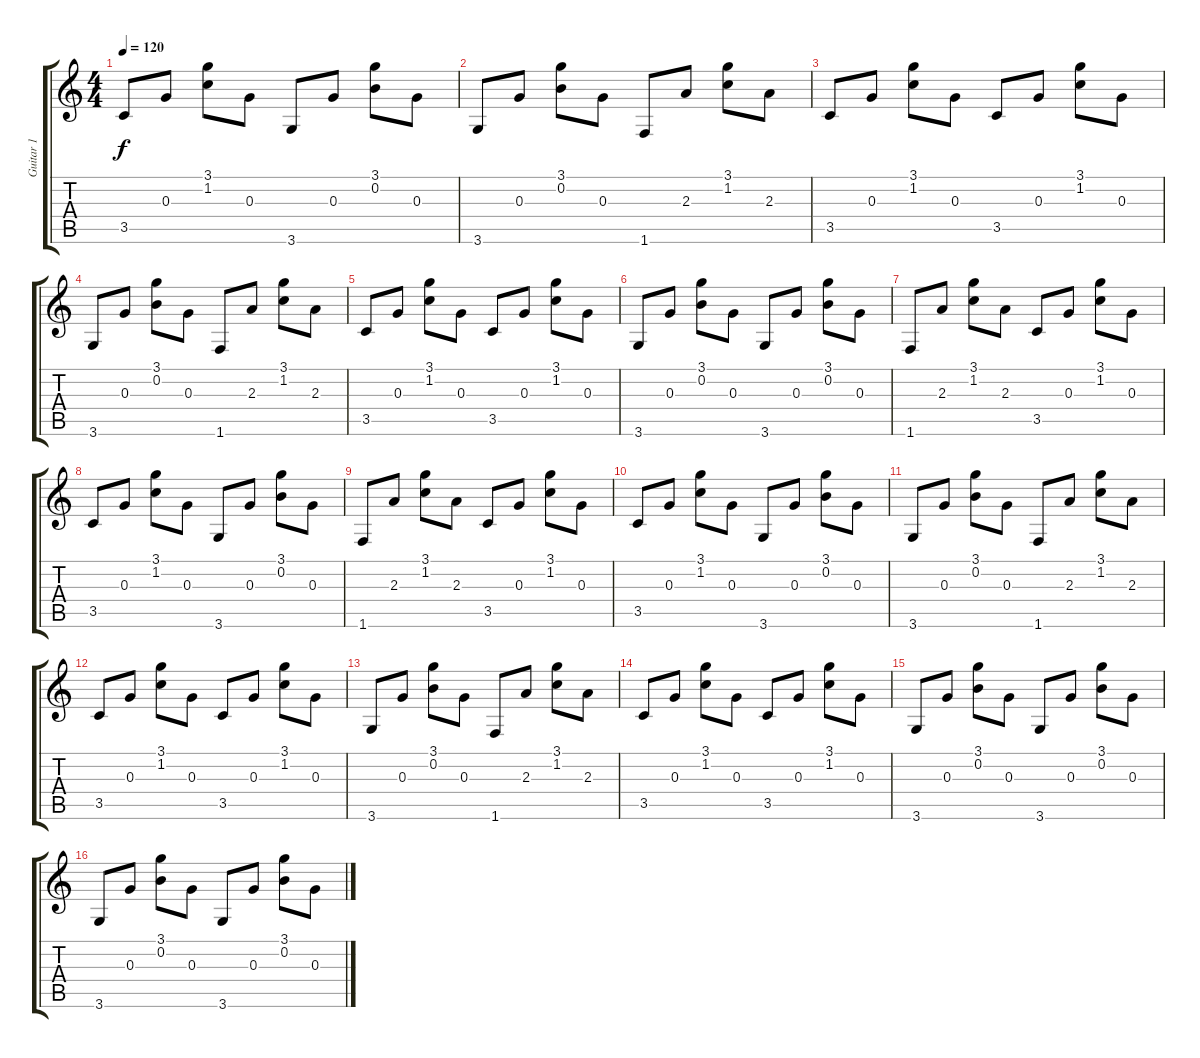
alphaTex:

\track ("Guitar 1" "Guitar 1") {instrument acousticguitarsteel}
\staff {score tabs}
\tuning (E4 B3 G3 D3 A2 E2) {hide}
\ts (4 4)
\tempo 120
\clef g2
\ks c
3.5.8{dy f} 0.3.8 (3.1 1.2).8 0.3.8 3.6.8 0.3.8 (3.1 0.2).8 0.3.8 |
3.6.8 0.3.8 (3.1 0.2).8 0.3.8 1.6.8 2.3.8 (3.1 1.2).8 2.3.8 |
3.5.8 0.3.8 (3.1 1.2).8 0.3.8 3.5.8 0.3.8 (3.1 1.2).8 0.3.8 |
3.6.8 0.3.8 (3.1 0.2).8 0.3.8 1.6.8 2.3.8 (3.1 1.2).8 2.3.8 |
3.5.8 0.3.8 (3.1 1.2).8 0.3.8 3.5.8 0.3.8 (3.1 1.2).8 0.3.8 |
3.6.8 0.3.8 (3.1 0.2).8 0.3.8 3.6.8 0.3.8 (3.1 0.2).8 0.3.8 |
1.6.8 2.3.8 (3.1 1.2).8 2.3.8 3.5.8 0.3.8 (3.1 1.2).8 0.3.8 |
3.5.8 0.3.8 (3.1 1.2).8 0.3.8 3.6.8 0.3.8 (3.1 0.2).8 0.3.8 |
1.6.8 2.3.8 (3.1 1.2).8 2.3.8 3.5.8 0.3.8 (3.1 1.2).8 0.3.8 |
3.5.8 0.3.8 (3.1 1.2).8 0.3.8 3.6.8 0.3.8 (3.1 0.2).8 0.3.8 |
3.6.8 0.3.8 (3.1 0.2).8 0.3.8 1.6.8 2.3.8 (3.1 1.2).8 2.3.8 |
3.5.8 0.3.8 (3.1 1.2).8 0.3.8 3.5.8 0.3.8 (3.1 1.2).8 0.3.8 |
3.6.8 0.3.8 (3.1 0.2).8 0.3.8 1.6.8 2.3.8 (3.1 1.2).8 2.3.8 |
3.5.8 0.3.8 (3.1 1.2).8 0.3.8 3.5.8 0.3.8 (3.1 1.2).8 0.3.8 |
3.6.8 0.3.8 (3.1 0.2).8 0.3.8 3.6.8 0.3.8 (3.1 0.2).8 0.3.8 |
3.6.8 0.3.8 (3.1 0.2).8 0.3.8 3.6.8 0.3.8 (3.1 0.2).8 0.3.8
